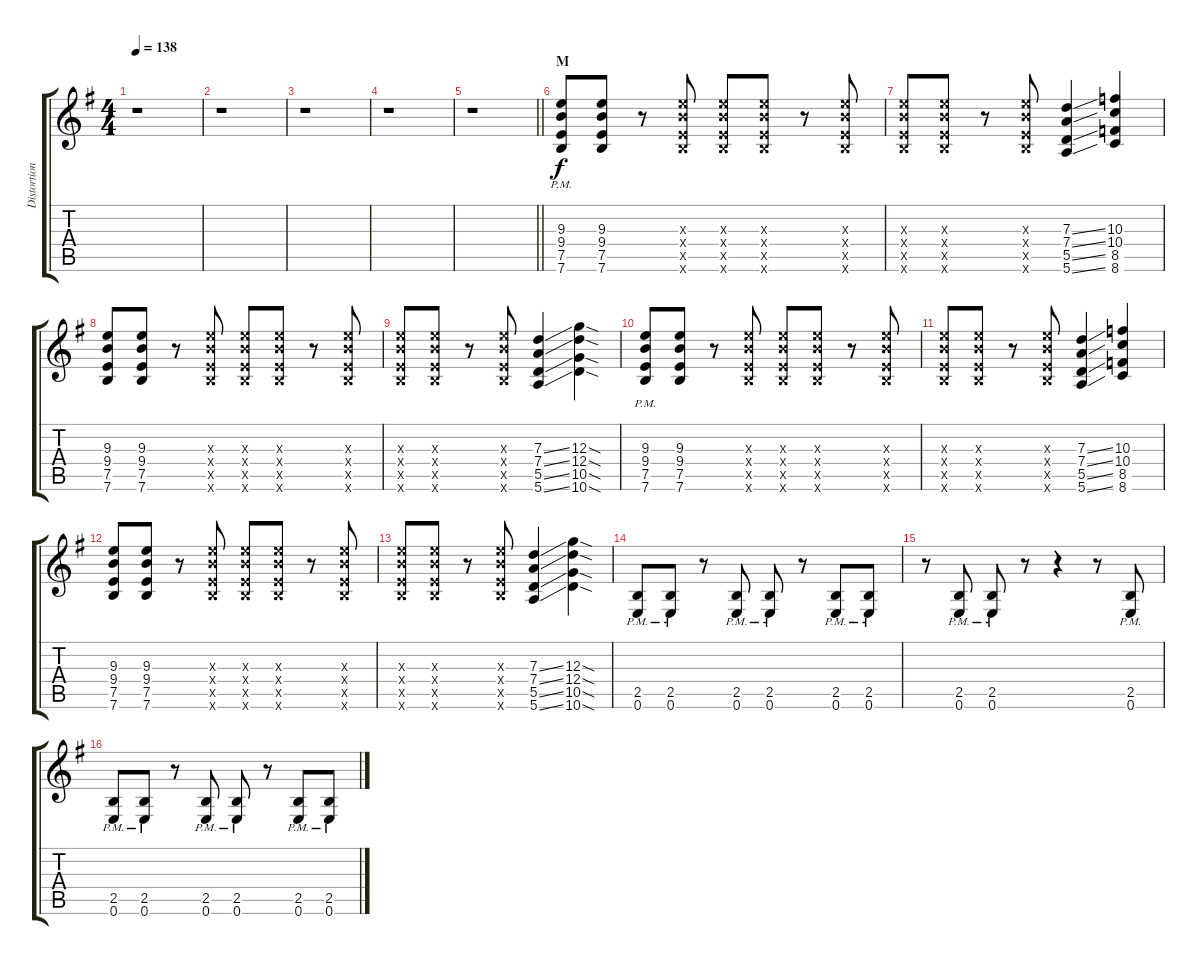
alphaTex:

\track ("Distortion 4" "Distortion") {instrument distortionguitar}
\staff {score tabs}
\tuning (E4 B3 G3 D3 A2 E2) {hide}
\ts (4 4)
\tempo 138
\clef g2
\ks g
r.1{dy f} |
r.1 |
r.1 |
r.1 |
\barLineRight lightlight
r.1 |
\section ("" "M")
(9.3{pm} 9.4 7.5 7.6).8 (9.3 9.4 7.5 7.6).8 r.8 (9.3{x} 9.4{x} 7.5{x} 7.6{x}).8 (9.3{x} 9.4{x} 7.5{x} 7.6{x}).8 (9.3{x} 9.4{x} 7.5{x} 7.6{x}).8 r.8 (9.3{x} 9.4{x} 7.5{x} 7.6{x}).8 |
(9.3{x} 9.4{x} 7.5{x} 7.6{x}).8 (9.3{x} 9.4{x} 7.5{x} 7.6{x}).8 r.8 (9.3{x} 9.4{x} 7.5{x} 7.6{x}).8 (7.3{ss} 7.4{ss} 5.5{ss} 5.6{ss}).4 (10.3 10.4 8.5 8.6).4 |
(9.3 9.4 7.5 7.6).8 (9.3 9.4 7.5 7.6).8 r.8 (9.3{x} 9.4{x} 7.5{x} 7.6{x}).8 (9.3{x} 9.4{x} 7.5{x} 7.6{x}).8 (9.3{x} 9.4{x} 7.5{x} 7.6{x}).8 r.8 (9.3{x} 9.4{x} 7.5{x} 7.6{x}).8 |
(9.3{x} 9.4{x} 7.5{x} 7.6{x}).8 (9.3{x} 9.4{x} 7.5{x} 7.6{x}).8 r.8 (9.3{x} 9.4{x} 7.5{x} 7.6{x}).8 (7.3{ss} 7.4{ss} 5.5{ss} 5.6{ss}).4 (12.3{sod} 12.4{sod} 10.5{sod} 10.6{sod}).4 |
(9.3{pm} 9.4 7.5 7.6).8 (9.3 9.4 7.5 7.6).8 r.8 (9.3{x} 9.4{x} 7.5{x} 7.6{x}).8 (9.3{x} 9.4{x} 7.5{x} 7.6{x}).8 (9.3{x} 9.4{x} 7.5{x} 7.6{x}).8 r.8 (9.3{x} 9.4{x} 7.5{x} 7.6{x}).8 |
(9.3{x} 9.4{x} 7.5{x} 7.6{x}).8 (9.3{x} 9.4{x} 7.5{x} 7.6{x}).8 r.8 (9.3{x} 9.4{x} 7.5{x} 7.6{x}).8 (7.3{ss} 7.4{ss} 5.5{ss} 5.6{ss}).4 (10.3 10.4 8.5 8.6).4 |
(9.3 9.4 7.5 7.6).8 (9.3 9.4 7.5 7.6).8 r.8 (9.3{x} 9.4{x} 7.5{x} 7.6{x}).8 (9.3{x} 9.4{x} 7.5{x} 7.6{x}).8 (9.3{x} 9.4{x} 7.5{x} 7.6{x}).8 r.8 (9.3{x} 9.4{x} 7.5{x} 7.6{x}).8 |
(9.3{x} 9.4{x} 7.5{x} 7.6{x}).8 (9.3{x} 9.4{x} 7.5{x} 7.6{x}).8 r.8 (9.3{x} 9.4{x} 7.5{x} 7.6{x}).8 (7.3{ss} 7.4{ss} 5.5{ss} 5.6{ss}).4 (12.3{sod} 12.4{sod} 10.5{sod} 10.6{sod}).4 |
(2.5{pm} 0.6{pm}).8 (2.5{pm} 0.6{pm}).8 r.8 (2.5{pm} 0.6{pm}).8 (2.5{pm} 0.6{pm}).8 r.8 (2.5{pm} 0.6{pm}).8 (2.5{pm} 0.6{pm}).8 |
r.8 (2.5{pm} 0.6{pm}).8 (2.5{pm} 0.6{pm}).8 r.8 r.4 r.8 (2.5{pm} 0.6{pm}).8 |
(2.5{pm} 0.6{pm}).8 (2.5{pm} 0.6{pm}).8 r.8 (2.5{pm} 0.6{pm}).8 (2.5{pm} 0.6{pm}).8 r.8 (2.5{pm} 0.6{pm}).8 (2.5{pm} 0.6{pm}).8
